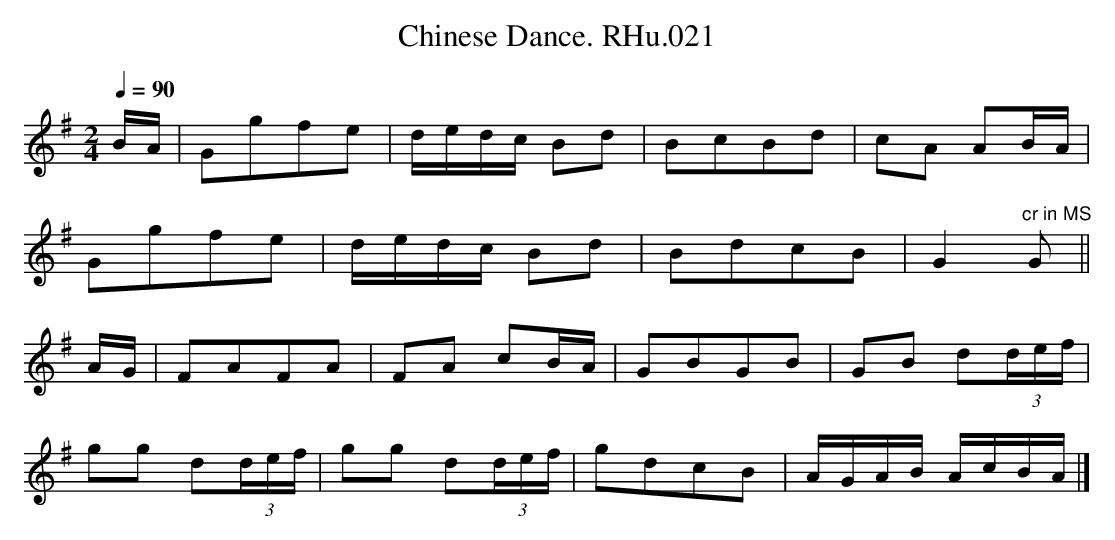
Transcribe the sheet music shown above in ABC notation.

X:1
T:Chinese Dance. RHu.021
M:2/4
L:1/8
Q:1/4=90
K:G
B/A/|Ggfe|d/e/d/c/ Bd|BcBd|cA AB/A/|
Ggfe|d/e/d/c/ Bd|BdcB|G2"cr in MS"G||
A/G/|FAFA|FA cB/A/|GBGB|GB d(3d/e/f/|
gg d(3d/e/f/|gg d(3d/e/f/|gdcB|A/G/A/B/ A/c/B/A/|]
